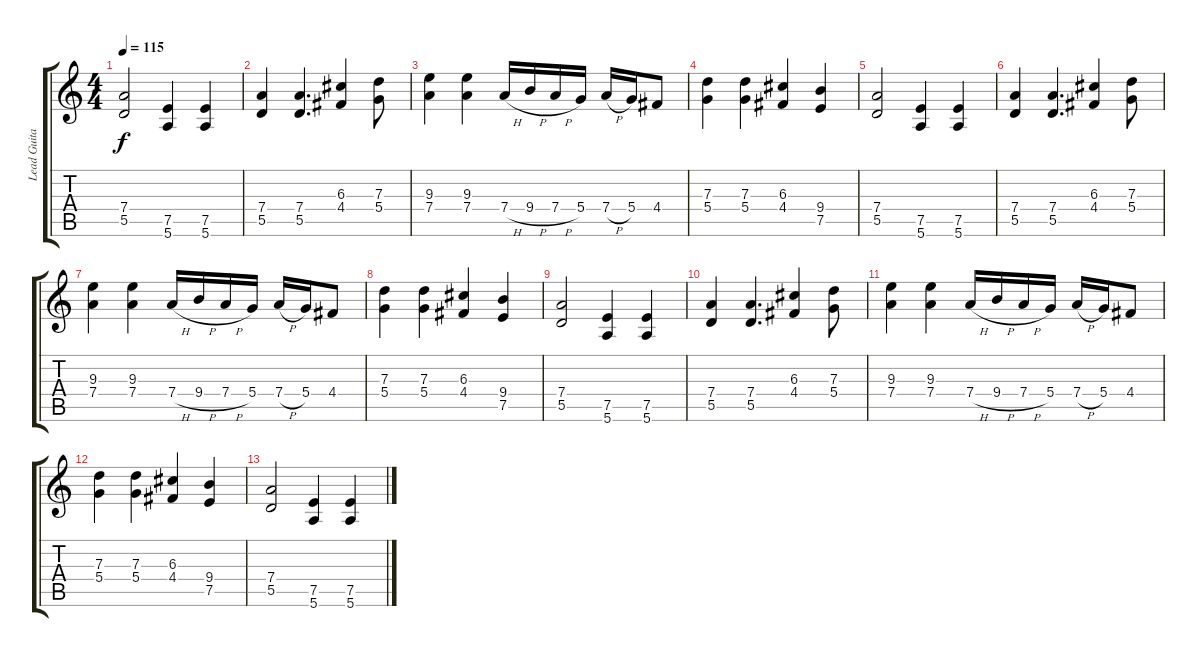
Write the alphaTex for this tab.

\track ("Lead Guitar" "Lead Guita") {instrument distortionguitar}
\staff {score tabs}
\tuning (E4 B3 G3 D3 A2 E2) {hide}
\ts (4 4)
\tempo 115
\clef g2
\ks c
(7.4 5.5).2{dy f} (7.5 5.6).4 (7.5 5.6).4 |
(7.4 5.5).4 (7.4 5.5).4{d} (6.3 4.4).4 (7.3 5.4).8 |
(9.3 7.4).4 (9.3 7.4).4 7.4{h}.16 9.4{h}.16 7.4{h}.16 5.4.16 7.4{h}.16 5.4.16 4.4.8 |
(7.3 5.4).4 (7.3 5.4).4 (6.3 4.4).4 (9.4 7.5).4 |
(7.4 5.5).2 (7.5 5.6).4 (7.5 5.6).4 |
(7.4 5.5).4 (7.4 5.5).4{d} (6.3 4.4).4 (7.3 5.4).8 |
(9.3 7.4).4 (9.3 7.4).4 7.4{h}.16 9.4{h}.16 7.4{h}.16 5.4.16 7.4{h}.16 5.4.16 4.4.8 |
(7.3 5.4).4 (7.3 5.4).4 (6.3 4.4).4{volume 0} (9.4 7.5).4 |
(7.4 5.5).2 (7.5 5.6).4 (7.5 5.6).4 |
(7.4 5.5).4 (7.4 5.5).4{d} (6.3 4.4).4 (7.3 5.4).8 |
(9.3 7.4).4 (9.3 7.4).4 7.4{h}.16 9.4{h}.16 7.4{h}.16 5.4.16 7.4{h}.16 5.4.16 4.4.8 |
(7.3 5.4).4 (7.3 5.4).4 (6.3 4.4).4 (9.4 7.5).4 |
(7.4 5.5).2 (7.5 5.6).4 (7.5 5.6).4
